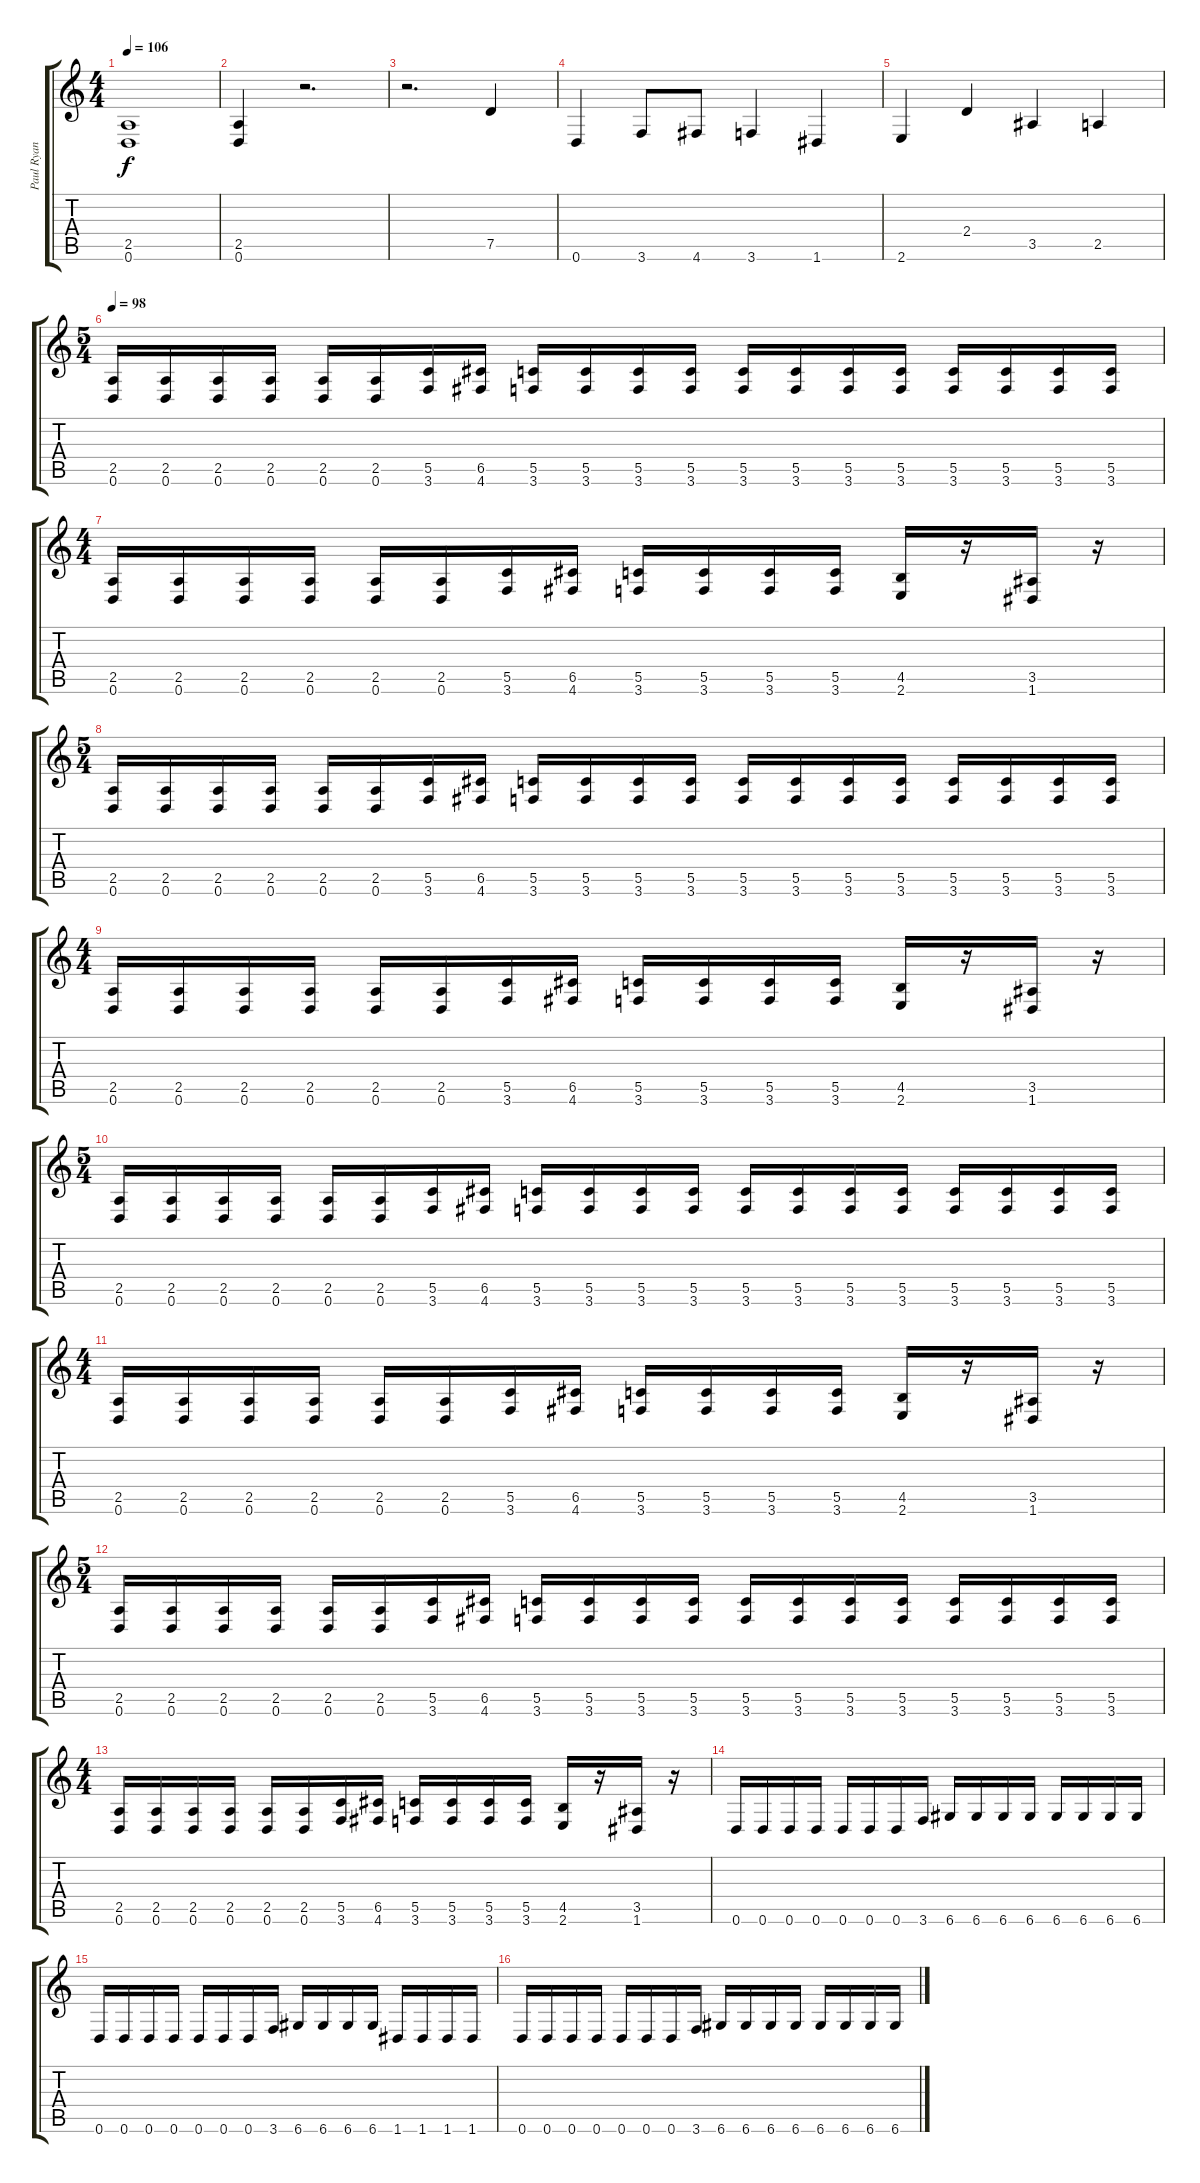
\track ("Paul Ryan (Guitar)" "Paul Ryan ") {instrument distortionguitar}
\staff {score tabs}
\tuning (D4 A3 F3 C3 G2 D2) {hide}
\ts (4 4)
\tempo 106
\clef g2
\ks c
(2.5{t} 0.6{t}).1{dy f} |
(2.5 0.6).4 r.2{d} |
r.2{d} 7.5.4 |
0.6.4 3.6.8 4.6.8 3.6.4 1.6.4 |
2.6.4 2.4.4 3.5.4 2.5.4 |
\ts (5 4)
\tempo 98
(2.5 0.6).16 (2.5 0.6).16 (2.5 0.6).16 (2.5 0.6).16 (2.5 0.6).16 (2.5 0.6).16 (5.5 3.6).16 (6.5 4.6).16 (5.5 3.6).16 (5.5 3.6).16 (5.5 3.6).16 (5.5 3.6).16 (5.5 3.6).16 (5.5 3.6).16 (5.5 3.6).16 (5.5 3.6).16 (5.5 3.6).16 (5.5 3.6).16 (5.5 3.6).16 (5.5 3.6).16 |
\ts (4 4)
(2.5 0.6).16 (2.5 0.6).16 (2.5 0.6).16 (2.5 0.6).16 (2.5 0.6).16 (2.5 0.6).16 (5.5 3.6).16 (6.5 4.6).16 (5.5 3.6).16 (5.5 3.6).16 (5.5 3.6).16 (5.5 3.6).16 (4.5 2.6).16 r.16 (3.5 1.6).16 r.16 |
\ts (5 4)
(2.5 0.6).16 (2.5 0.6).16 (2.5 0.6).16 (2.5 0.6).16 (2.5 0.6).16 (2.5 0.6).16 (5.5 3.6).16 (6.5 4.6).16 (5.5 3.6).16 (5.5 3.6).16 (5.5 3.6).16 (5.5 3.6).16 (5.5 3.6).16 (5.5 3.6).16 (5.5 3.6).16 (5.5 3.6).16 (5.5 3.6).16 (5.5 3.6).16 (5.5 3.6).16 (5.5 3.6).16 |
\ts (4 4)
(2.5 0.6).16 (2.5 0.6).16 (2.5 0.6).16 (2.5 0.6).16 (2.5 0.6).16 (2.5 0.6).16 (5.5 3.6).16 (6.5 4.6).16 (5.5 3.6).16 (5.5 3.6).16 (5.5 3.6).16 (5.5 3.6).16 (4.5 2.6).16 r.16 (3.5 1.6).16 r.16 |
\ts (5 4)
(2.5 0.6).16 (2.5 0.6).16 (2.5 0.6).16 (2.5 0.6).16 (2.5 0.6).16 (2.5 0.6).16 (5.5 3.6).16 (6.5 4.6).16 (5.5 3.6).16 (5.5 3.6).16 (5.5 3.6).16 (5.5 3.6).16 (5.5 3.6).16 (5.5 3.6).16 (5.5 3.6).16 (5.5 3.6).16 (5.5 3.6).16 (5.5 3.6).16 (5.5 3.6).16 (5.5 3.6).16 |
\ts (4 4)
(2.5 0.6).16 (2.5 0.6).16 (2.5 0.6).16 (2.5 0.6).16 (2.5 0.6).16 (2.5 0.6).16 (5.5 3.6).16 (6.5 4.6).16 (5.5 3.6).16 (5.5 3.6).16 (5.5 3.6).16 (5.5 3.6).16 (4.5 2.6).16 r.16 (3.5 1.6).16 r.16 |
\ts (5 4)
(2.5 0.6).16 (2.5 0.6).16 (2.5 0.6).16 (2.5 0.6).16 (2.5 0.6).16 (2.5 0.6).16 (5.5 3.6).16 (6.5 4.6).16 (5.5 3.6).16 (5.5 3.6).16 (5.5 3.6).16 (5.5 3.6).16 (5.5 3.6).16 (5.5 3.6).16 (5.5 3.6).16 (5.5 3.6).16 (5.5 3.6).16 (5.5 3.6).16 (5.5 3.6).16 (5.5 3.6).16 |
\ts (4 4)
(2.5 0.6).16 (2.5 0.6).16 (2.5 0.6).16 (2.5 0.6).16 (2.5 0.6).16 (2.5 0.6).16 (5.5 3.6).16 (6.5 4.6).16 (5.5 3.6).16 (5.5 3.6).16 (5.5 3.6).16 (5.5 3.6).16 (4.5 2.6).16 r.16 (3.5 1.6).16 r.16 |
0.6.16 0.6.16 0.6.16 0.6.16 0.6.16 0.6.16 0.6.16 3.6.16 6.6.16 6.6.16 6.6.16 6.6.16 6.6.16 6.6.16 6.6.16 6.6.16 |
0.6.16 0.6.16 0.6.16 0.6.16 0.6.16 0.6.16 0.6.16 3.6.16 6.6.16 6.6.16 6.6.16 6.6.16 1.6.16 1.6.16 1.6.16 1.6.16 |
0.6.16 0.6.16 0.6.16 0.6.16 0.6.16 0.6.16 0.6.16 3.6.16 6.6.16 6.6.16 6.6.16 6.6.16 6.6.16 6.6.16 6.6.16 6.6.16
